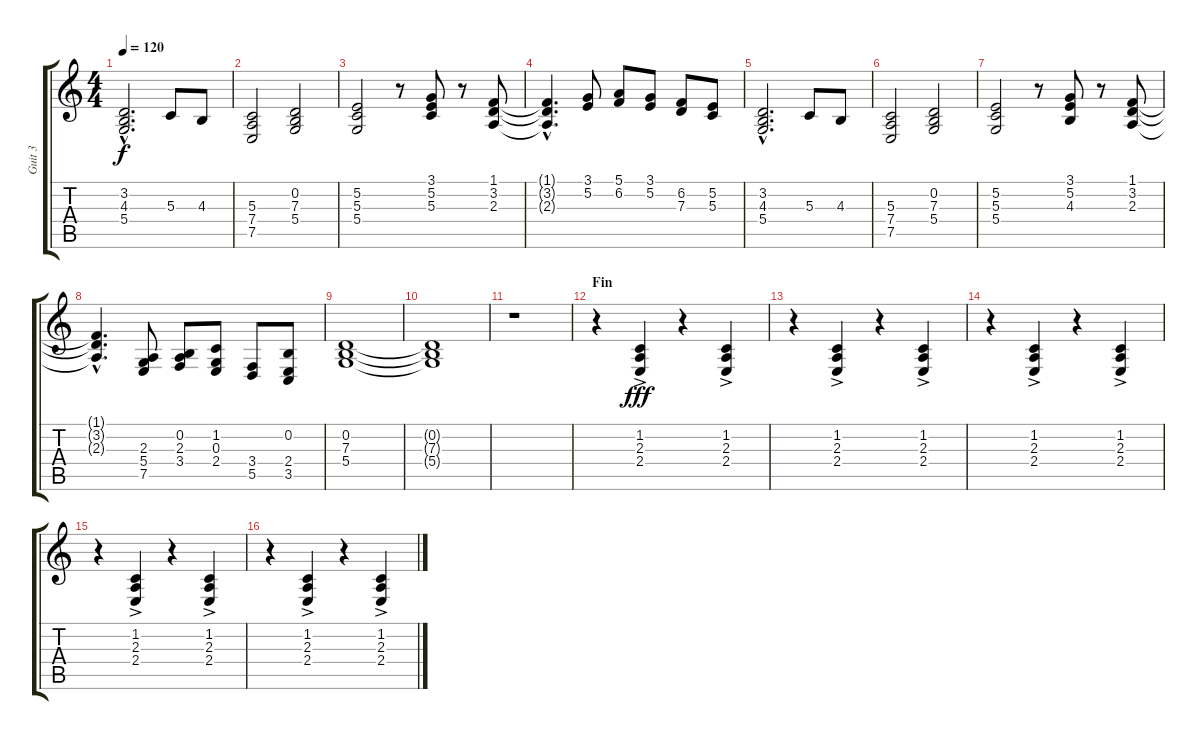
\track ("Guit 3" "Guit 3") {instrument acousticgrandpiano}
\staff {score tabs}
\tuning (E4 B3 G3 D3 A2 E2) {hide}
\ts (4 4)
\tempo 120
\clef g2
\ks c
(3.2{hac} 4.3{hac} 5.4{hac}).2{d dy f} 5.3.8 4.3.8 |
(5.3 7.4 7.5).2 (0.2 7.3 5.4).2 |
(5.2 5.3 5.4).2 r.8 (3.1 5.2 5.3).8 r.8 (1.1 3.2 2.3).8 |
(1.1{hac t} 3.2{hac t} 2.3{hac t}).4{d} (3.1 5.2).8 (5.1 6.2).8 (3.1 5.2).8 (6.2 7.3).8 (5.2 5.3).8 |
(3.2{hac} 4.3{hac} 5.4{hac}).2{d} 5.3.8 4.3.8 |
(5.3 7.4 7.5).2 (0.2 7.3 5.4).2 |
(5.2 5.3 5.4).2 r.8 (3.1 5.2 4.3).8 r.8 (1.1 3.2 2.3).8 |
(1.1{hac t} 3.2{hac t} 2.3{hac t}).4{d} (2.3 5.4 7.5).8 (0.2 2.3 3.4).8 (1.2 0.3 2.4).8 (3.4 5.5).8 (0.2 2.4 3.5).8 |
(0.2 7.3 5.4).1 |
(0.2{t} 7.3{t} 5.4{t}).1 |
r.1 |
\section ("" "Fin")
r.4 (1.2{ac} 2.3{ac} 2.4{ac}).4{dy fff} r.4 (1.2{ac} 2.3{ac} 2.4{ac}).4 |
r.4 (1.2{ac} 2.3{ac} 2.4{ac}).4 r.4 (1.2{ac} 2.3{ac} 2.4{ac}).4 |
r.4 (1.2{ac} 2.3{ac} 2.4{ac}).4 r.4 (1.2{ac} 2.3{ac} 2.4{ac}).4 |
r.4 (1.2{ac} 2.3{ac} 2.4{ac}).4 r.4 (1.2{ac} 2.3{ac} 2.4{ac}).4 |
r.4 (1.2{ac} 2.3{ac} 2.4{ac}).4 r.4 (1.2{ac} 2.3{ac} 2.4{ac}).4
